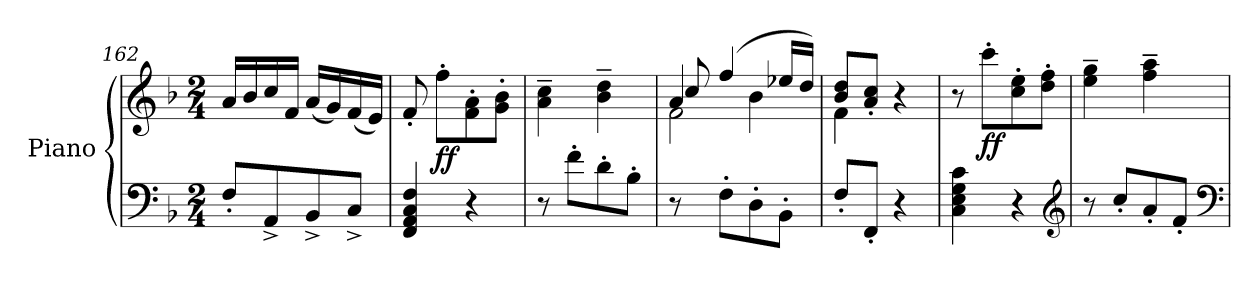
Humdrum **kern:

**kern	**kern	**dynam
*part1	*part1	*part1
*staff2	*staff1	*staff1/2
*I"Piano	*	*
*I'Pno	*	*
*clefF4	*clefG2	*
*k[b-]	*k[b-]	*
*F:	*F:	*
*M2/4	*M2/4	*
=162	=162	=162
8F'/L	16a/LL	.
.	16b-/	.
8AA^/	16cc/	.
.	16f/JJ	.
8BB-^/	(16a/LL	.
.	16g/)	.
8C^/J	(16f/	.
.	16e/JJ)	.
=163	=163	=163
4FF/ 4AA/ 4C/ 4F/	8f'/	.
!	!	!LO:DY:b
.	8ff'\L	ff
4r	8f\' 8a\'	.
.	8g\' 8b-\'J	.
=164	=164	=164
8r	4a\~ 4cc\~	.
8f'\L	.	.
8d'\	4b-\~ 4dd\~	.
8B-'\J	.	.
!!LO:LB:g=z
=165	=165	=165
*	*^	*
*	*	*^	*
8r	2f\	4a/	8cc/	.
8F'\L	.	.	(4ff/	.
8D'\	.	4b-\	.	.
8BB-'\J	.	.	16ee-X/LL	.
.	.	.	16dd/JJ)	.
*	*	*v	*v	*
=166	=166	=166	=166
8F'/L	4f\	8b-/' 8dd/'L	.
8FF'/J	.	8a/' 8cc/'J	.
4r	4r	4ryy	.
*	*v	*v	*
=167	=167	=167
4C\ 4E\ 4G\ 4c\	8r	.
!	!	!LO:DY:b
.	8ccc'\L	ff
4r	8cc\' 8ee\'	.
.	8dd\' 8ff\'J	.
*clefG2	*	*
=168	=168	=168
8r	4ee\~ 4gg\~	.
8cc'/L	.	.
8a'/	4ff\~ 4aa\~	.
8f'/J	.	.
*clefF4	*	*
=	=	=
*-	*-	*-
